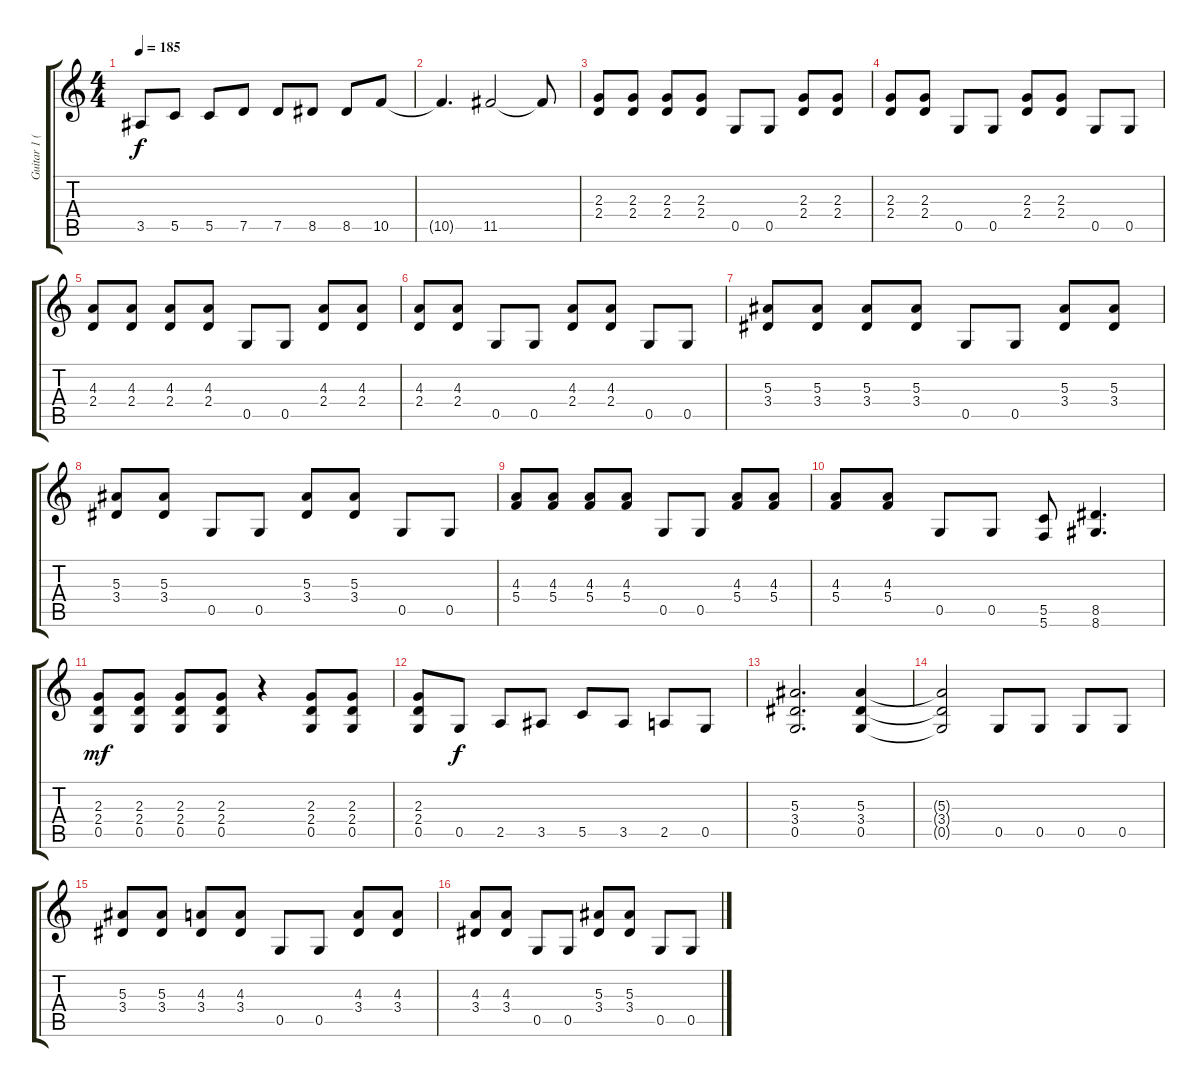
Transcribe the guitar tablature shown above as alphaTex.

\track ("Guitar 1 (Lead)" "Guitar 1 (") {instrument distortionguitar}
\staff {score tabs}
\tuning (D4 A3 F3 C3 G2 C2) {hide}
\ts (4 4)
\tempo 185
\clef g2
\ks c
3.5{t}.8{dy f} 5.5.8 5.5.8 7.5.8 7.5.8 8.5.8 8.5.8 10.5.8 |
10.5{t}.4{d} 11.5.2 11.5{t}.8 |
(2.3 2.4).8 (2.3 2.4).8 (2.3 2.4).8 (2.3 2.4).8 0.5.8 0.5.8 (2.3 2.4).8 (2.3 2.4).8 |
(2.3 2.4).8 (2.3 2.4).8 0.5.8 0.5.8 (2.3 2.4).8 (2.3 2.4).8 0.5.8 0.5.8 |
(4.3 2.4).8 (4.3 2.4).8 (4.3 2.4).8 (4.3 2.4).8 0.5.8 0.5.8 (4.3 2.4).8 (4.3 2.4).8 |
(4.3 2.4).8 (4.3 2.4).8 0.5.8 0.5.8 (4.3 2.4).8 (4.3 2.4).8 0.5.8 0.5.8 |
(5.3 3.4).8 (5.3 3.4).8 (5.3 3.4).8 (5.3 3.4).8 0.5.8 0.5.8 (5.3 3.4).8 (5.3 3.4).8 |
(5.3 3.4).8 (5.3 3.4).8 0.5.8 0.5.8 (5.3 3.4).8 (5.3 3.4).8 0.5.8 0.5.8 |
(4.3 5.4).8 (4.3 5.4).8 (4.3 5.4).8 (4.3 5.4).8 0.5.8 0.5.8 (4.3 5.4).8 (4.3 5.4).8 |
(4.3 5.4).8 (4.3 5.4).8 0.5.8 0.5.8 (5.5 5.6).8 (8.5 8.6).4{d} |
(2.3 2.4 0.5).8{dy mf} (2.3 2.4 0.5).8 (2.3 2.4 0.5).8 (2.3 2.4 0.5).8 r.4 (2.3 2.4 0.5).8 (2.3 2.4 0.5).8 |
(2.3 2.4 0.5).8 0.5.8{dy f} 2.5.8 3.5.8 5.5.8 3.5.8 2.5.8 0.5.8 |
(5.3 3.4 0.5).2{d} (5.3 3.4 0.5).4 |
(5.3{t} 3.4{t} 0.5{t}).2 0.5.8 0.5.8 0.5.8 0.5.8 |
(5.3 3.4).8 (5.3 3.4).8 (4.3 3.4).8 (4.3 3.4).8 0.5.8 0.5.8 (4.3 3.4).8 (4.3 3.4).8 |
(4.3 3.4).8 (4.3 3.4).8 0.5.8 0.5.8 (5.3 3.4).8 (5.3 3.4).8 0.5.8 0.5.8
